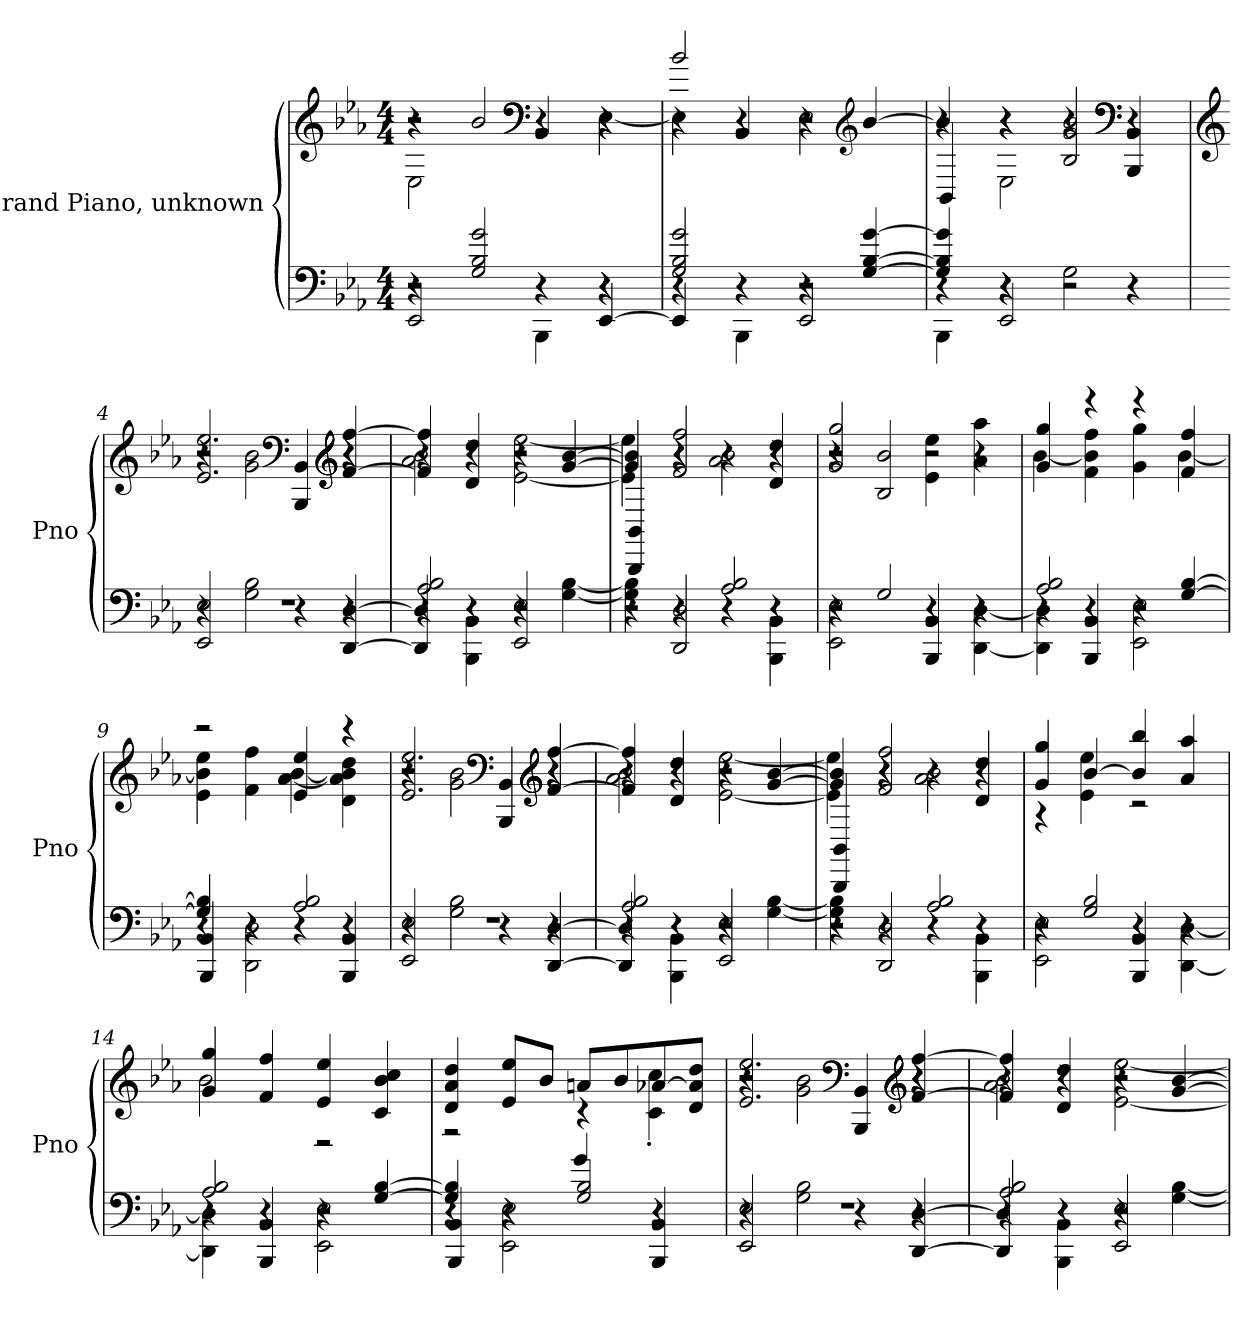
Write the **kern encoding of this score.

**kern	**kern
*part1	*part1
*staff2	*staff1
*I"Grand Piano, unknown	*
*I'Pno	*
*clefF4	*clefG2
*k[b-e-a-]	*k[b-e-a-]
*M4/4	*M4/4
*MM120	*MM120
=1	=1
*^	*^
*	*^	*	*^
4r	2r	2EE-/	4r	2E-\	2r
2G/ 2B-/ 2g/	.	.	2b-/	.	.
*	*	*	*clefF4	*	*
.	4BBB-\	4r	.	4r	4BB-/
4r	4r	[4EE-/	4r	[4E-\	4r
=2	=2	=2	=2	=2	=2
2G/ 2B-/ 2g/	4r	4EE-/]	2b-/	4E-\]	4r
.	4BBB-\	4r	.	4r	4BB-/
4r	2r	2EE-/	4r	2E-\	2r
*	*	*	*clefG2	*	*
[4G/ [4B-/ [4g/	.	.	[4b-/	.	.
=3	=3	=3	=3	=3	=3
4G/] 4B-/] 4g/]	4BBB-\	4r	4b-/]	4r	4BB-/
4r	4r	2EE-/	4r	2E-\	4r
2r	2G\	.	2B-/ 2g/ 2b-/	.	4r
*	*	*	*clefF4	*	*
.	.	4r	.	4r	4BBB-/ 4BB-/
=4	=4	=4	=4	=4	=4
*	*	*	*clefG2	*	*
1r	4r	2EE-/ 2E-/	2.e-/ 2.ee-/	4r	2r
.	2G\ 2B-\	.	.	2g\ 2b-\	.
*	*	*	*clefF4	*	*
.	.	4r	.	.	4BBB-/ 4BB-/
*	*	*	*clefG2	*	*
.	4r	[4DD/ [4D/	[4f/ [4ff/	4r	4r
=5	=5	=5	=5	=5	=5
2A-/ 2B-/	4r	4DD/] 4D/]	4f/] 4ff/]	2a-\ 2b-\	4r
.	4BBB-\ 4BB-\	4r	4r	.	4d/ 4dd/
2r	4r	2EE-/ 2E-/	4r	[2e-\ [2ee-\	2r
.	[4G\ [4B-\	.	[4g/ [4b-/	.	.
!!LO:LB:g=z	!!	!!
=6	=6	=6	=6	=6	=6
2r	4G\] 4B-\]	4r	4g/] 4b-/]	4e-\] 4ee-\]	4BBB-/ 4BB-/
.	4r	2DD/ 2D/	2f/ 2ff/	4r	4r
2A-/ 2B-/	4r	.	.	2a-\ 2b-\	4r
.	4BBB-\ 4BB-\	4r	4r	.	4d/ 4dd/
=7	=7	=7	=7	=7	=7
4r	2EE-\ 2E-\	2r	2g/ 2gg/	2r	4r
2G/	.	.	.	.	2B-/ 2b-/
.	4r	4BBB-/ 4BB-/	2r	4e-\ 4ee-\	.
4r	[4DD\ [4D\	4r	.	4a-\ 4aa-\	4r
*	*	*	*	*v	*v
=8	=8	=8	=8	=8
2A-/ 2B-/	4DD\] 4D\]	4r	4g/ 4gg/	[4b-\
.	4r	4BBB-/ 4BB-/	4r	4f\ 4b-\] 4ff\
4r	2EE-\ 2E-\	2r	4r	4g\ 4gg\
[4G/ [4B-/	.	.	4f/ 4ff/	[4b-\
=9	=9	=9	=9	=9
4G/] 4B-/]	4r	4BBB-/ 4BB-/	2r	4e-\ 4b-\] 4ee-\
4r	2DD\ 2D\	4r	.	4f\ 4ff\
2A-/ 2B-/	.	4r	4e-/ 4ee-/	[4a-\ [4b-\
.	4r	4BBB-/ 4BB-/	4r	4d\ 4a-\] 4b-\] 4dd\
=10	=10	=10	=10	=10
*	*	*	*	*^
1r	4r	2EE-/ 2E-/	2.e-/ 2.ee-/	4r	2r
.	2G\ 2B-\	.	.	2g\ 2b-\	.
*	*	*	*clefF4	*	*
.	.	4r	.	.	4BBB-/ 4BB-/
*	*	*	*clefG2	*	*
.	4r	[4DD/ [4D/	[4f/ [4ff/	4r	4r
=11	=11	=11	=11	=11	=11
2A-/ 2B-/	4r	4DD/] 4D/]	4f/] 4ff/]	2a-\ 2b-\	4r
.	4BBB-\ 4BB-\	4r	4r	.	4d/ 4dd/
2r	4r	2EE-/ 2E-/	4r	[2e-\ [2ee-\	2r
.	[4G\ [4B-\	.	[4g/ [4b-/	.	.
!!LO:LB:g=z	!!	!!
=12	=12	=12	=12	=12	=12
2r	4G\] 4B-\]	4r	4g/] 4b-/]	4e-\] 4ee-\]	4BBB-/ 4BB-/
.	4r	2DD/ 2D/	2f/ 2ff/	4r	4r
2A-/ 2B-/	4r	.	.	2a-\ 2b-\	4r
.	4BBB-\ 4BB-\	4r	4r	.	4d/ 4dd/
*	*	*	*	*v	*v
=13	=13	=13	=13	=13
4r	2EE-\ 2E-\	2r	4g/ 4gg/	4r
2G/ 2B-/	.	.	[4b-/	4e-\ 4ee-\
.	4r	4BBB-/ 4BB-/	4b-/] 4bb-/	2r
4r	[4DD\ [4D\	4r	4a-/ 4aa-/	.
=14	=14	=14	=14	=14
2A-/ 2B-/	4DD\] 4D\]	4r	4g/ 4gg/	2b-\
.	4r	4BBB-/ 4BB-/	4f/ 4ff/	.
4r	2EE-\ 2E-\	2r	4e-/ 4ee-/	2r
[4G/ [4B-/	.	.	4c/ 4b-/ 4cc/	.
=15	=15	=15	=15	=15
4G/] 4B-/]	4r	4BBB-/ 4BB-/	4d/ 4a-/ 4dd/	2r
4r	2EE-\ 2E-\	4r	8e-/ 8ee-/L	.
.	.	.	8b-/J	.
2G/ 2B-/	.	4g/	8an/L	4r
.	.	.	8b-/	.
.	4r	4BBB-/ 4BB-/	[8a-X/	4c\' 4cc\'
.	.	.	8d/ 8a-/] 8dd/J	.
=16	=16	=16	=16	=16
*	*	*	*	*^
1r	4r	2EE-/ 2E-/	2.e-/ 2.ee-/	4r	2r
.	2G\ 2B-\	.	.	2g\ 2b-\	.
*	*	*	*clefF4	*	*
.	.	4r	.	.	4BBB-/ 4BB-/
*	*	*	*clefG2	*	*
.	4r	[4DD/ [4D/	[4f/ [4ff/	4r	4r
!!LO:LB:g=z	!!	!!
=17	=17	=17	=17	=17	=17
2A-/ 2B-/	4r	4DD/] 4D/]	4f/] 4ff/]	2a-\ 2b-\	4r
.	4BBB-\ 4BB-\	4r	4r	.	4d/ 4dd/
2r	4r	2EE-/ 2E-/	4r	[2e-\ [2ee-\	2r
.	[4G\ [4B-\	.	[4g/ [4b-/	.	.
*v	*v	*v	*	*	*
*	*v	*v	*v
=	=
*-	*-
